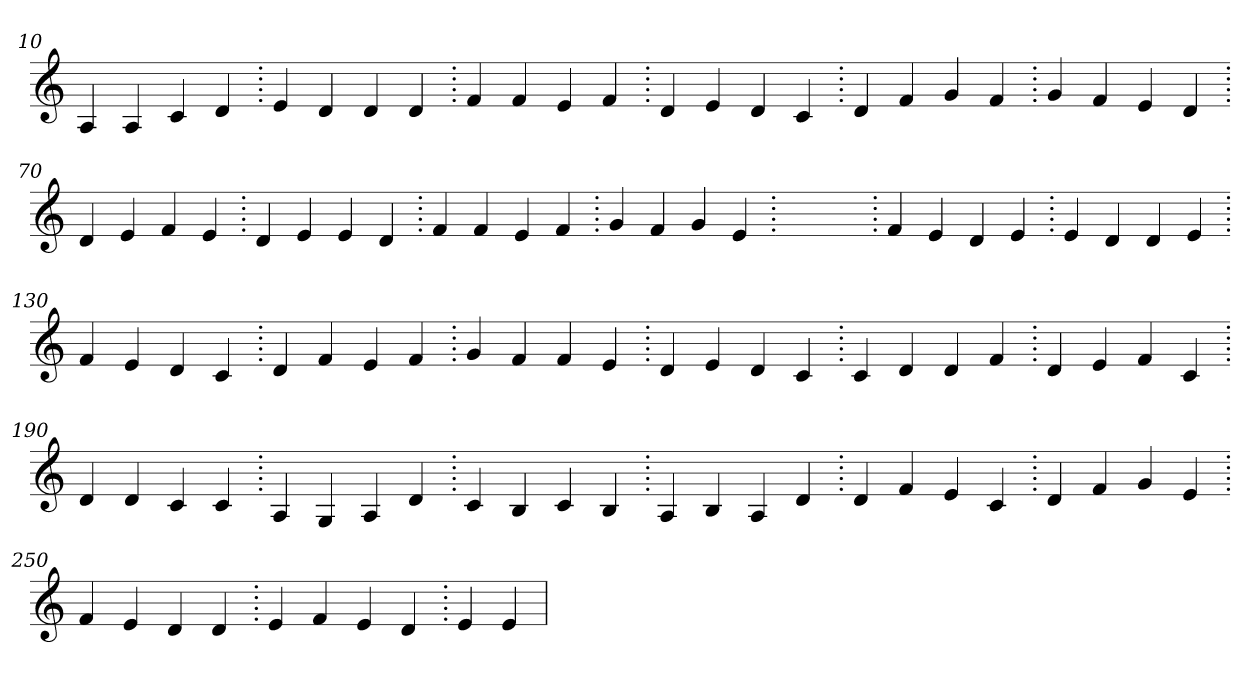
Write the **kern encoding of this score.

**kern
*part1
*staff1
*clefG2
=10.
4A
4A
4c
4d
=20.
4e
4d
4d
4d
=30.
4f
4f
4e
4f
=40.
4d
4e
4d
4c
=50.
4d
4f
4g
4f
=60.
4g
4f
4e
4d
=70.
4d
4e
4f
4e
=80.
4d
4e
4e
4d
=90.
4f
4f
4e
4f
=100.
4g
4f
4g
4e
=110.
1ryy
=110.
4f
4e
4d
4e
=120.
4e
4d
4d
4e
=130.
4f
4e
4d
4c
=140.
4d
4f
4e
4f
=150.
4g
4f
4f
4e
=160.
4d
4e
4d
4c
=170.
4c
4d
4d
4f
=180.
4d
4e
4f
4c
=190.
4d
4d
4c
4c
=200.
4A
4G
4A
4d
=210.
4c
4B
4c
4B
=220.
4A
4B
4A
4d
=230.
4d
4f
4e
4c
=240.
4d
4f
4g
4e
=250.
4f
4e
4d
4d
=260.
4e
4f
4e
4d
=270.
4e
4e
=
*-
